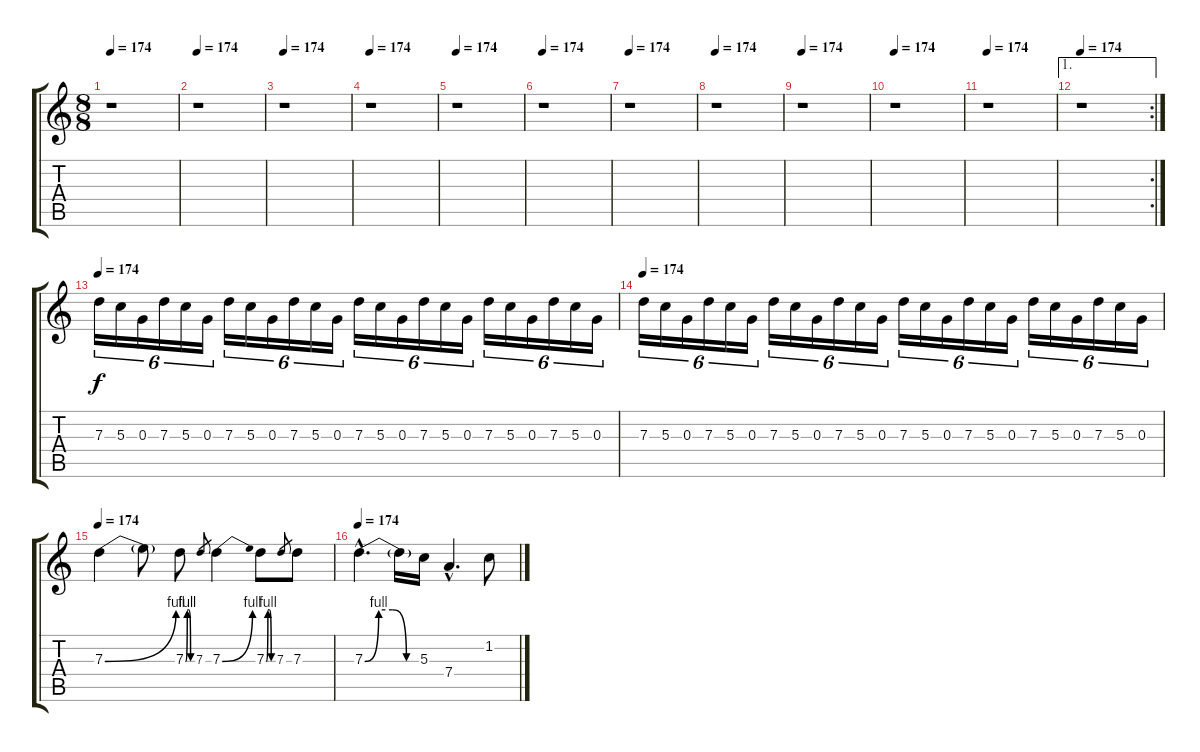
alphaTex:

\track "" {instrument distortionguitar}
\staff {score tabs}
\tuning (E4 B3 G3 D3 A2 E2) {hide}
\ts (8 8)
\tempo 174
\clef g2
\ks c
r.1{dy f} |
\tempo 174
r.1 |
\tempo 174
r.1 |
\tempo 174
r.1 |
\tempo 174
r.1 |
\tempo 174
r.1 |
\tempo 174
r.1 |
\tempo 174
r.1 |
\tempo 174
r.1 |
\tempo 174
r.1 |
\tempo 174
r.1 |
\ae 1
\rc 2
\tempo 174
r.1 |
\tempo 174
7.3.16{tu (6 4)} 5.3.16{tu (6 4)} 0.3.16{tu (6 4)} 7.3.16{tu (6 4)} 5.3.16{tu (6 4)} 0.3.16{tu (6 4)} 7.3.16{tu (6 4)} 5.3.16{tu (6 4)} 0.3.16{tu (6 4)} 7.3.16{tu (6 4)} 5.3.16{tu (6 4)} 0.3.16{tu (6 4)} 7.3.16{tu (6 4)} 5.3.16{tu (6 4)} 0.3.16{tu (6 4)} 7.3.16{tu (6 4)} 5.3.16{tu (6 4)} 0.3.16{tu (6 4)} 7.3.16{tu (6 4)} 5.3.16{tu (6 4)} 0.3.16{tu (6 4)} 7.3.16{tu (6 4)} 5.3.16{tu (6 4)} 0.3.16{tu (6 4)} |
\tempo 174
7.3.16{tu (6 4)} 5.3.16{tu (6 4)} 0.3.16{tu (6 4)} 7.3.16{tu (6 4)} 5.3.16{tu (6 4)} 0.3.16{tu (6 4)} 7.3.16{tu (6 4)} 5.3.16{tu (6 4)} 0.3.16{tu (6 4)} 7.3.16{tu (6 4)} 5.3.16{tu (6 4)} 0.3.16{tu (6 4)} 7.3.16{tu (6 4)} 5.3.16{tu (6 4)} 0.3.16{tu (6 4)} 7.3.16{tu (6 4)} 5.3.16{tu (6 4)} 0.3.16{tu (6 4)} 7.3.16{tu (6 4)} 5.3.16{tu (6 4)} 0.3.16{tu (6 4)} 7.3.16{tu (6 4)} 5.3.16{tu (6 4)} 0.3.16{tu (6 4)} |
\tempo 174
7.3{be (bend 0 0 60 4)}.4 7.3{t}.8 7.3{be (custom 0 0 15 4 30 4 45 0 60 0)}.8 7.3.8{gr} 7.3{be (bend 0 0 60 4)}.4 7.3{be (custom 0 0 15 4 30 4 45 0 60 0)}.8 7.3.8{gr} 7.3.8 |
\tempo 174
7.3{be (custom 0 0 15 4 30 4 45 0 60 0) hac}.4{d} 7.3{t}.16 5.3.16 7.4{hac}.4{d} 1.2{ss}.8
